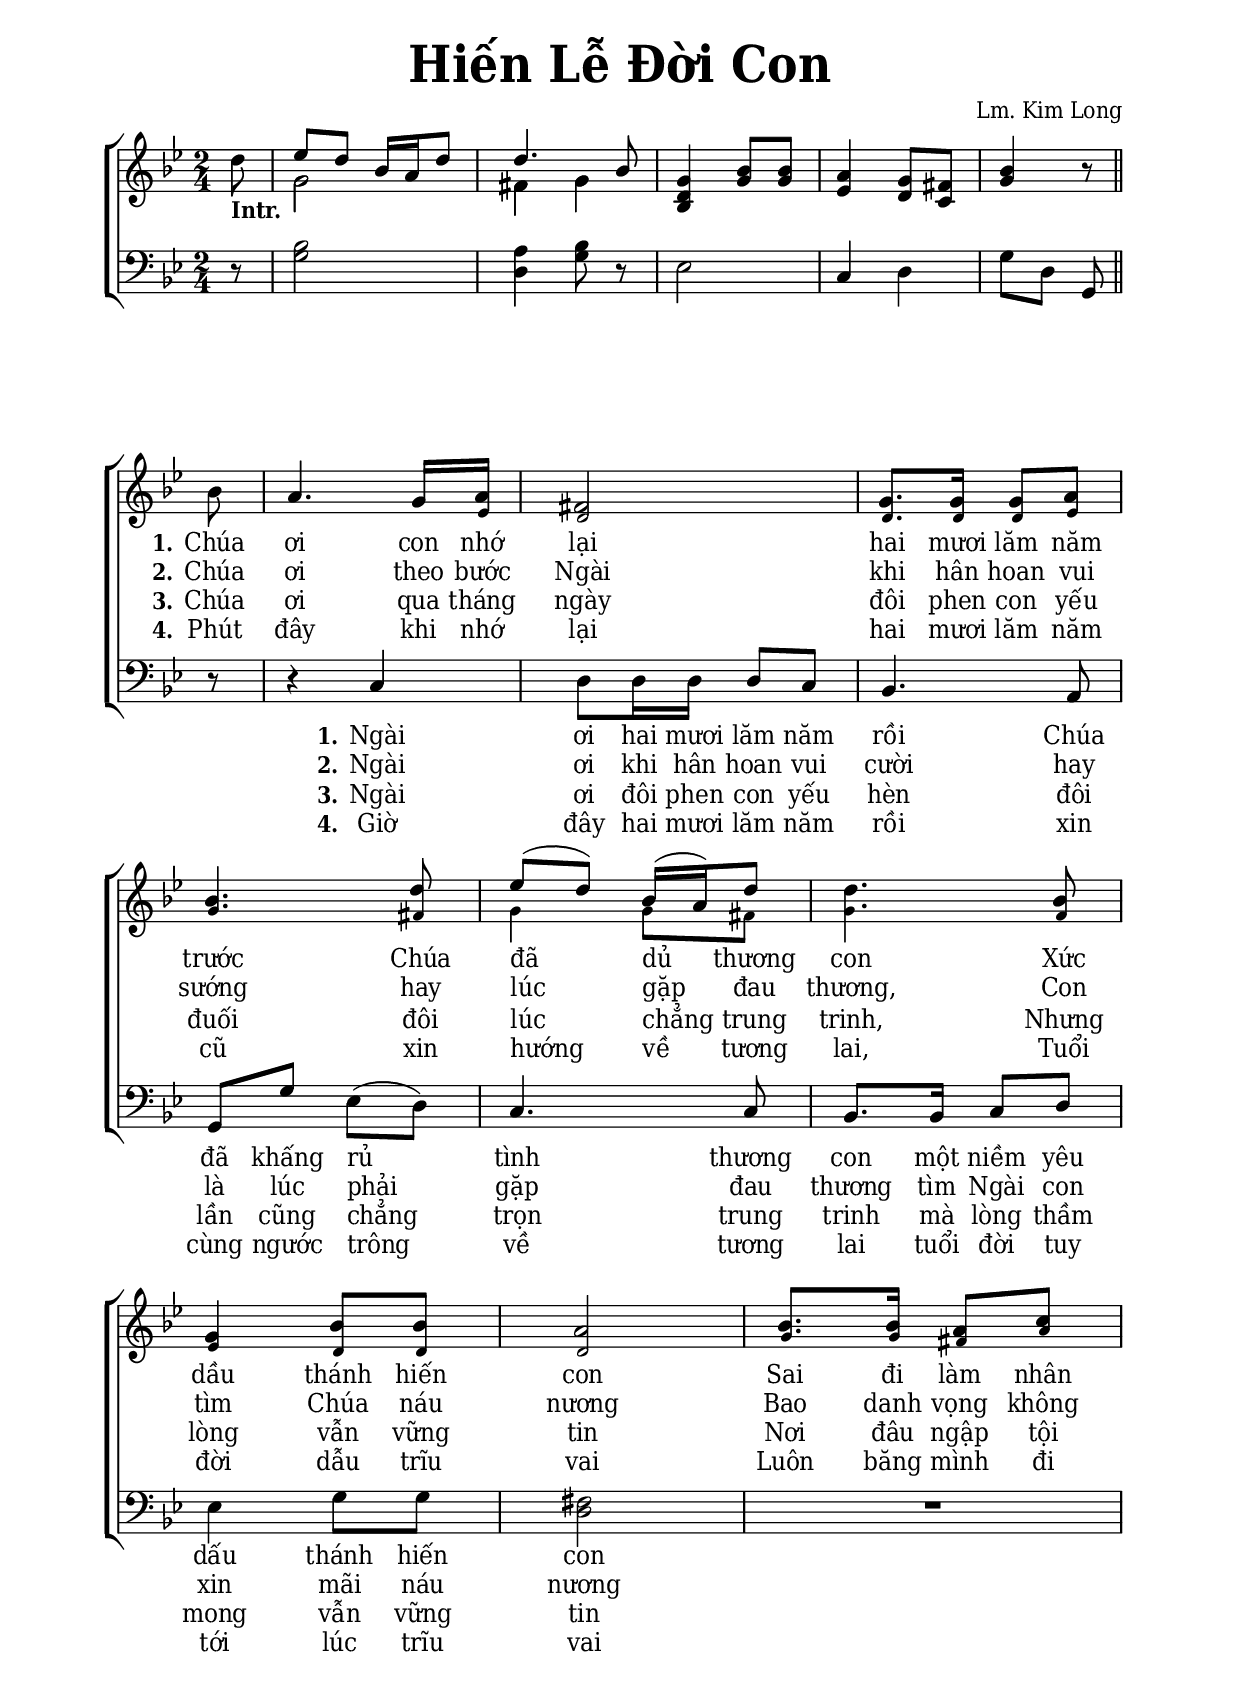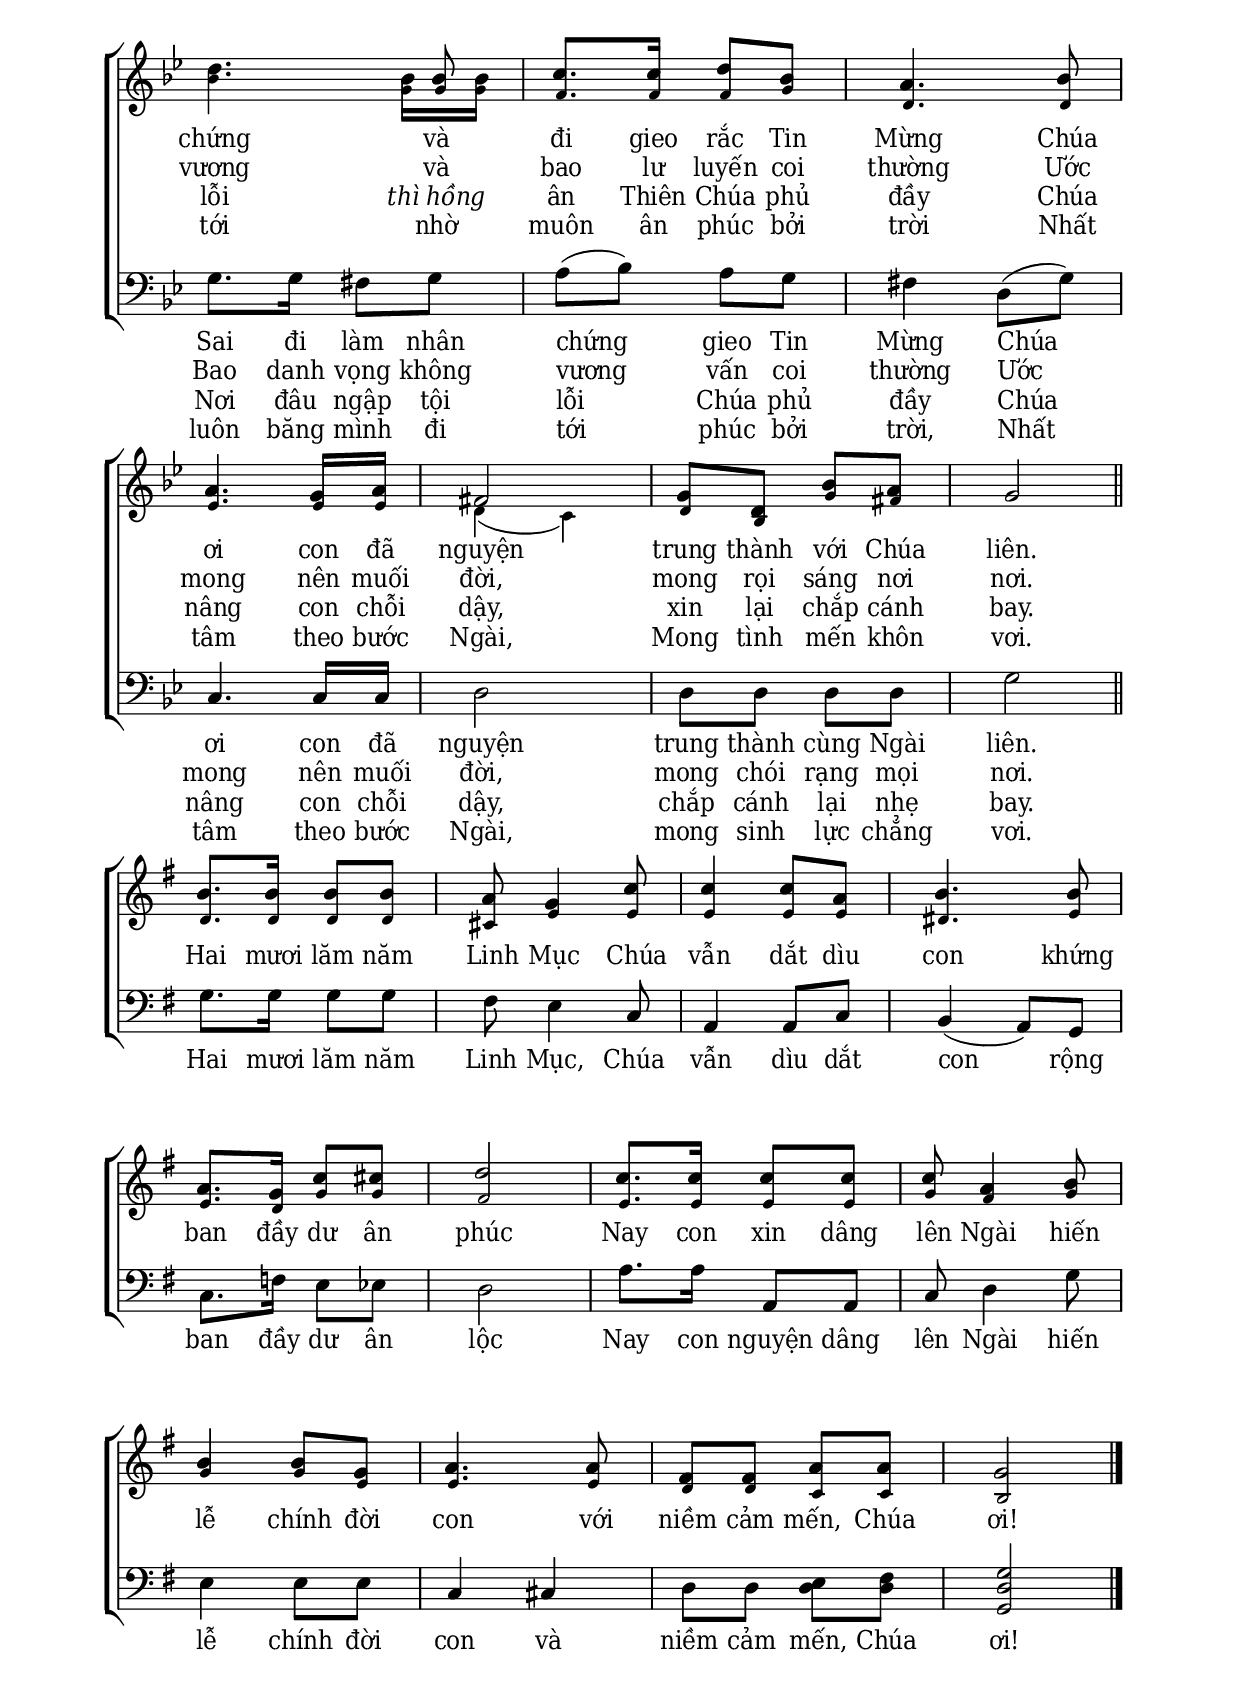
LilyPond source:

% Cài đặt chung
\version "2.22.1"
\include "english.ly"

\header {
  title = \markup { \fontsize #3 "Hiến Lễ Đời Con" }
  composer = "Lm. Kim Long"
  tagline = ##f
}

% Nhạc
% Đổi kích thước nốt cho bè phụ
notBePhu =
#(define-music-function (font-size music) (number? ly:music?)
   (for-some-music
     (lambda (m)
       (if (music-is-of-type? m 'rhythmic-event)
           (begin
             (set! (ly:music-property m 'tweaks)
                   (cons `(font-size . ,font-size)
                         (ly:music-property m 'tweaks)))
             #t)
           #f))
     music)
   music)

nhacPhienKhucSop = \relative c'' {
  %\autoPageBreaksOff
  \partial 8 d8
  _\markup { \bold "Intr." }
  <<
    {
      \voiceOne
      ef d bf16 a d8 |
      d4. bf8
    }
    \new Voice = "splitpart" {
	    \voiceTwo
      g2
      fs4 g
    }
  >>
  \oneVoice
  <g d bf>4 <bf g>8 <bf g> |
  <a ef>4 <g d>8 <fs c> |
  <g bf>4 r8 \bar "||" \break
  
  bf8 |
  a4. g16 a |
  fs2 |
  g8. g16 g8 a |
  bf4. d8 |
  ef (d) bf16 [(a) d8] |
  d4. bf8 |
  g4 bf8 bf |
  a2 |
  bf8. bf16 a8 c |
  d4.
  <bf \tweak font-size #-2 g>8
  c8. c16 d8 bf |
  a4. bf8 |
  a4. g16 a |
  fs2 |
  g8 d bf' a |
  g2 \bar "||" \break
  
  %\pageBreak
  
  \set Staff.printKeyCancellation = ##f
  \set Staff.explicitKeySignatureVisibility = #end-of-line-invisible
  \key g \major
  b8. b16 b8 b |
  a g4 c8 |
  c4 c8 a |
  b4. b8 |
  a8. g16 c8 cs |
  d2 |
  c8. c16 c8 c |
  c a4 b8 |
  b4 b8 g |
  a4. a8 |
  fs fs a a |
  g2 \bar "|."
}

nhacPhienKhucAlto = \relative c'' {
  r8 |
  R2*4
  r4.
  
  bf8 |
  a4. g16 ef |
  d2 |
  d8. d16 d8 ef |
  g4. fs8 |
  g4 g8 fs |
  g4. f8 |
  ef4 d8 d |
  d2 |
  g8. g16 fs8 a |
  bf4.
  \once \override NoteColumn.force-hshift = #-2
  <\tweak font-size #0 bf g>16
  <\tweak font-size #0 bf g> |
  f8. f16 f8 g |
  d4. d8 |
  ef4. ef16 ef |
  d4 (c) |
  d8 bf g' fs |
  g2 |
  
  \set Staff.printKeyCancellation = ##f
  \set Staff.explicitKeySignatureVisibility = #end-of-line-invisible
  \key g \major
  d8. d16 d8 d |
  cs e4 e8 |
  e4 e8 e |
  ds4. e8 |
  e8. d16 g8 g |
  fs2 |
  e8. e16 e8 e |
  g fs4 g8 |
  g4 g8 e |
  e4. e8 |
  d d c c |
  b2
}

nhacPhienKhucBas = \relative c' {
  r8 |
  <bf g>2 |
  <a d,>4 <bf g>8 r |
  ef,2 |
  c4 d |
  g8 d g,
  
  r |
  r4 c |
  d8 d16 d d8 c |
  bf4. a8 |
  g g' ef (d) |
  c4. c8 |
  bf8. bf16 c8 d |
  ef4 g8 g |
  <fs d>2 |
  R2
  g8. g16 fs8 g |
  a (bf) a g |
  fs4 d8 (g) |
  c,4. c16 c |
  d2 |
  d8 d d d |
  g2 |
  
  \set Staff.printKeyCancellation = ##f
  \set Staff.explicitKeySignatureVisibility = #end-of-line-invisible
  \key g \major
  g8. g16 g8 g |
  fs e4 c8 |
  a4 a8 c |
  b4 (a8) g |
  c8. f!16 e8 ef |
  d2 |
  a'8. a16 a,8 a |
  c d4 g8 |
  e4 e8 e |
  c4 cs |
  d8 d
  <e d> <fs d> |
  <g d g,>2
}

% Lời
loiPhienKhucSopMot = \lyricmode {
  \repeat unfold 15 { _ }
  \set stanza = "1."
  Chúa ơi con nhớ lại hai mươi lăm năm trước
  Chúa đã dủ thương con
  Xức dầu thánh hiến con
  Sai đi làm nhân chứng và đi gieo rắc Tin Mừng
  Chúa ơi con đã nguyện trung thành với Chúa liên.
  
  Hai mươi lăm năm Linh Mục Chúa vẫn dắt dìu con
  khứng ban đầy dư ân phúc
  Nay con xin dâng lên Ngài hiến lễ chính đời con
  với niềm cảm mến, Chúa ơi!
}

loiPhienKhucSopHai = \lyricmode {
  \repeat unfold 15 { _ }
  \set stanza = "2."
  Chúa ơi theo bước Ngài khi hân hoan vui sướng
  hay lúc gặp đau thương,
  Con tìm Chúa náu nương
  Bao danh vọng không vương và bao lư luyến coi thường
  Ước mong nên muối đời, mong rọi sáng nơi nơi.
}

loiPhienKhucSopBa = \lyricmode {
  \repeat unfold 15 { _ }
  \set stanza = "3."
  Chúa ơi qua tháng ngày đôi phen con yếu đuối
  đôi lúc chẳng trung trinh,
  Nhưng lòng vẫn vững tin
  Nơi đâu ngập tội lỗi 
  \override Lyrics.LyricText.font-shape = #'italic
  "thì hồng"
  \revert Lyrics.LyricText.font-shape
  ân Thiên Chúa phủ đầy
  Chúa nâng con chỗi dậy,
  xin lại chắp cánh bay.
}

loiPhienKhucSopBon = \lyricmode {
  \repeat unfold 15 { _ }
  \set stanza = "4."
  Phút đây khi nhớ lại
  hai mươi lăm năm cũ
  xin hướng về tương lai,
  Tuổi đời dẫu trĩu vai
  Luôn băng mình đi tới nhờ muôn ân phúc bởi trời
  Nhất tâm theo bước Ngài,
  Mong tình mến khôn vơi.
}

loiPhienKhucBasMot = \lyricmode {
  \repeat unfold 9 { _ }
  \set stanza = "1."
  Ngài ơi hai mươi lăm năm rồi Chúa đã khấng rủ tình
  thương con một niềm yêu dấu thánh hiến con
  Sai đi làm nhân chứng gieo Tin Mừng
  Chúa ơi con đã nguyện trung thành cùng Ngài liên.
  
  Hai mươi lăm năm Linh Mục, Chúa vẫn dìu dắt con
  rộng ban đầy dư ân lộc
  Nay con nguyện dâng lên Ngài hiến lễ chính đời con
  và niềm cảm mến, Chúa ơi!
}

loiPhienKhucBasHai = \lyricmode {
  \repeat unfold 9 { _ }
  \set stanza = "2."
  Ngài ơi khi hân hoan vui cười hay là lúc phải gặp đau thương
  tìm Ngài con xin mãi náu nương
  Bao danh vọng không vương vấn coi thường
  Ước mong nên muối đời,
  mong chói rạng mọi nơi.
}

loiPhienKhucBasBa = \lyricmode {
  \repeat unfold 9 { _ }
  \set stanza = "3."
  Ngài ơi đôi phen con yếu hèn đôi lần cũng chẳng trọn trung trinh
  mà lòng thầm mong vẫn vững tin
  Nơi đâu ngập tội lỗi Chúa phủ đầy
  Chúa nâng con chỗi dậy,
  chắp cánh lại nhẹ bay.
}

loiPhienKhucBasBon = \lyricmode {
  \repeat unfold 9 { _ }
  \set stanza = "4."
  Giờ đây hai mươi lăm năm rồi
  xin cùng ngước trông về tương lai
  tuổi đời tuy tới lúc trĩu vai
  luôn băng mình đi tới phúc bởi trời,
  Nhất tâm theo bước Ngài, mong sinh lực chẳng vơi.
}

% Dàn trang
\paper {
  #(set-paper-size "a4")
  top-margin = 10\mm
  bottom-margin = 10\mm
  left-margin = 20\mm
  right-margin = 20\mm
  indent = #0
  #(define fonts
    (make-pango-font-tree
      "Deja Vu Serif Condensed"
      "Deja Vu Serif Condensed"
      "Deja Vu Serif Condensed"
      (/ 20 20)))
  print-page-number = #f
  %page-count = #2
  %systems-per-page = 5
  %ragged-bottom = ##t
}

TongNhip = {
  \key bf \major \time 2/4
  \set Timing.beamExceptions = #'()
  \set Timing.baseMoment = #(ly:make-moment 1/4)
}

% Đổi kích thước nốt cho bè phụ
notBePhu =
#(define-music-function (font-size music) (number? ly:music?)
   (for-some-music
     (lambda (m)
       (if (music-is-of-type? m 'rhythmic-event)
           (begin
             (set! (ly:music-property m 'tweaks)
                   (cons `(font-size . ,font-size)
                         (ly:music-property m 'tweaks)))
             #t)
           #f))
     music)
   music)
\score {
  \new ChoirStaff <<
    \new Staff \with {
        \consists "Merge_rests_engraver"
        printPartCombineTexts = ##f
      }
      <<
      \new Voice \TongNhip \partCombine 
        \nhacPhienKhucSop
        \notBePhu -2 { \nhacPhienKhucAlto }
      \new NullVoice = beSop \nhacPhienKhucSop
      \new Lyrics \lyricsto beSop \loiPhienKhucSopMot
      \new Lyrics \lyricsto beSop \loiPhienKhucSopHai
      \new Lyrics \lyricsto beSop \loiPhienKhucSopBa
      \new Lyrics \lyricsto beSop \loiPhienKhucSopBon
      >>
    \new Staff <<
        \clef "bass"
        \new Voice = beBas {
          \TongNhip \nhacPhienKhucBas
        }
      \new Lyrics \lyricsto beBas \loiPhienKhucBasMot
      \new Lyrics \lyricsto beBas \loiPhienKhucBasHai
      \new Lyrics \lyricsto beBas \loiPhienKhucBasBa
      \new Lyrics \lyricsto beBas \loiPhienKhucBasBon
    >>
  >>
  \layout {
    \override Lyrics.LyricSpace.minimum-distance = #0.8
    \override Score.BarNumber.break-visibility = ##(#f #f #f)
    \override Score.SpacingSpanner.uniform-stretching = ##t
    \context {
      \Staff \RemoveEmptyStaves
      \override VerticalAxisGroup.remove-first = ##t
    }
  }
}
